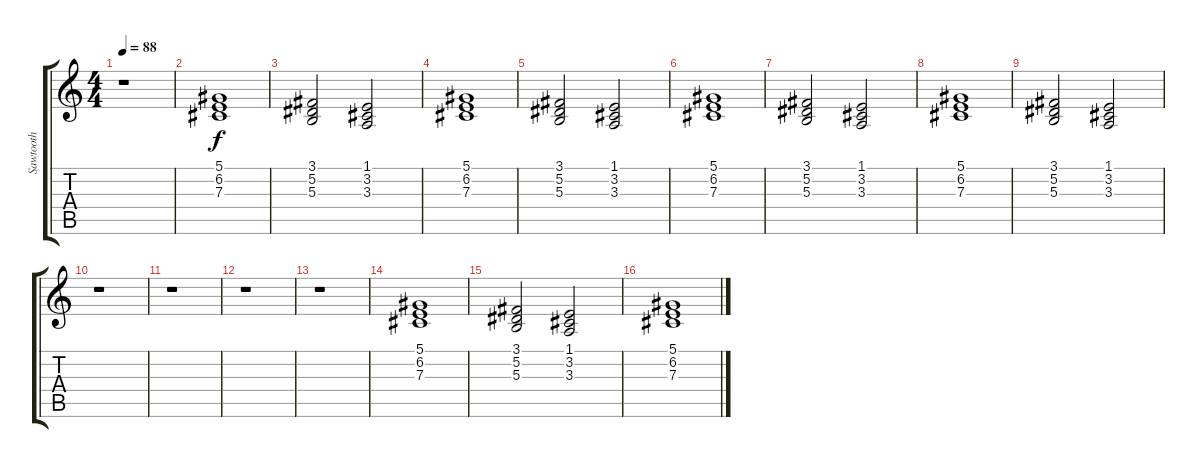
\track ("Sawtooth" "Sawtooth") {instrument lead2sawtooth}
\staff {score tabs}
\tuning (Eb4 Bb3 Gb3 Db3 Ab2 Eb2) {hide}
\ts (4 4)
\tempo 88
\clef g2
\ks c
r.1{dy f instrument choiraahs} |
(5.1 6.2 7.3).1{instrument choiraahs} |
(3.1 5.2 5.3).2{instrument choiraahs} (1.1 3.2 3.3).2 |
(5.1 6.2 7.3).1{instrument choiraahs} |
(3.1 5.2 5.3).2{instrument choiraahs} (1.1 3.2 3.3).2 |
(5.1 6.2 7.3).1{instrument choiraahs} |
(3.1 5.2 5.3).2{instrument choiraahs} (1.1 3.2 3.3).2 |
(5.1 6.2 7.3).1{instrument choiraahs} |
(3.1 5.2 5.3).2{instrument choiraahs} (1.1 3.2 3.3).2{instrument choiraahs} |
r.1{instrument lead2sawtooth} |
r.1 |
r.1 |
r.1 |
(5.1 6.2 7.3).1 |
(3.1 5.2 5.3).2 (1.1 3.2 3.3).2 |
(5.1 6.2 7.3).1
